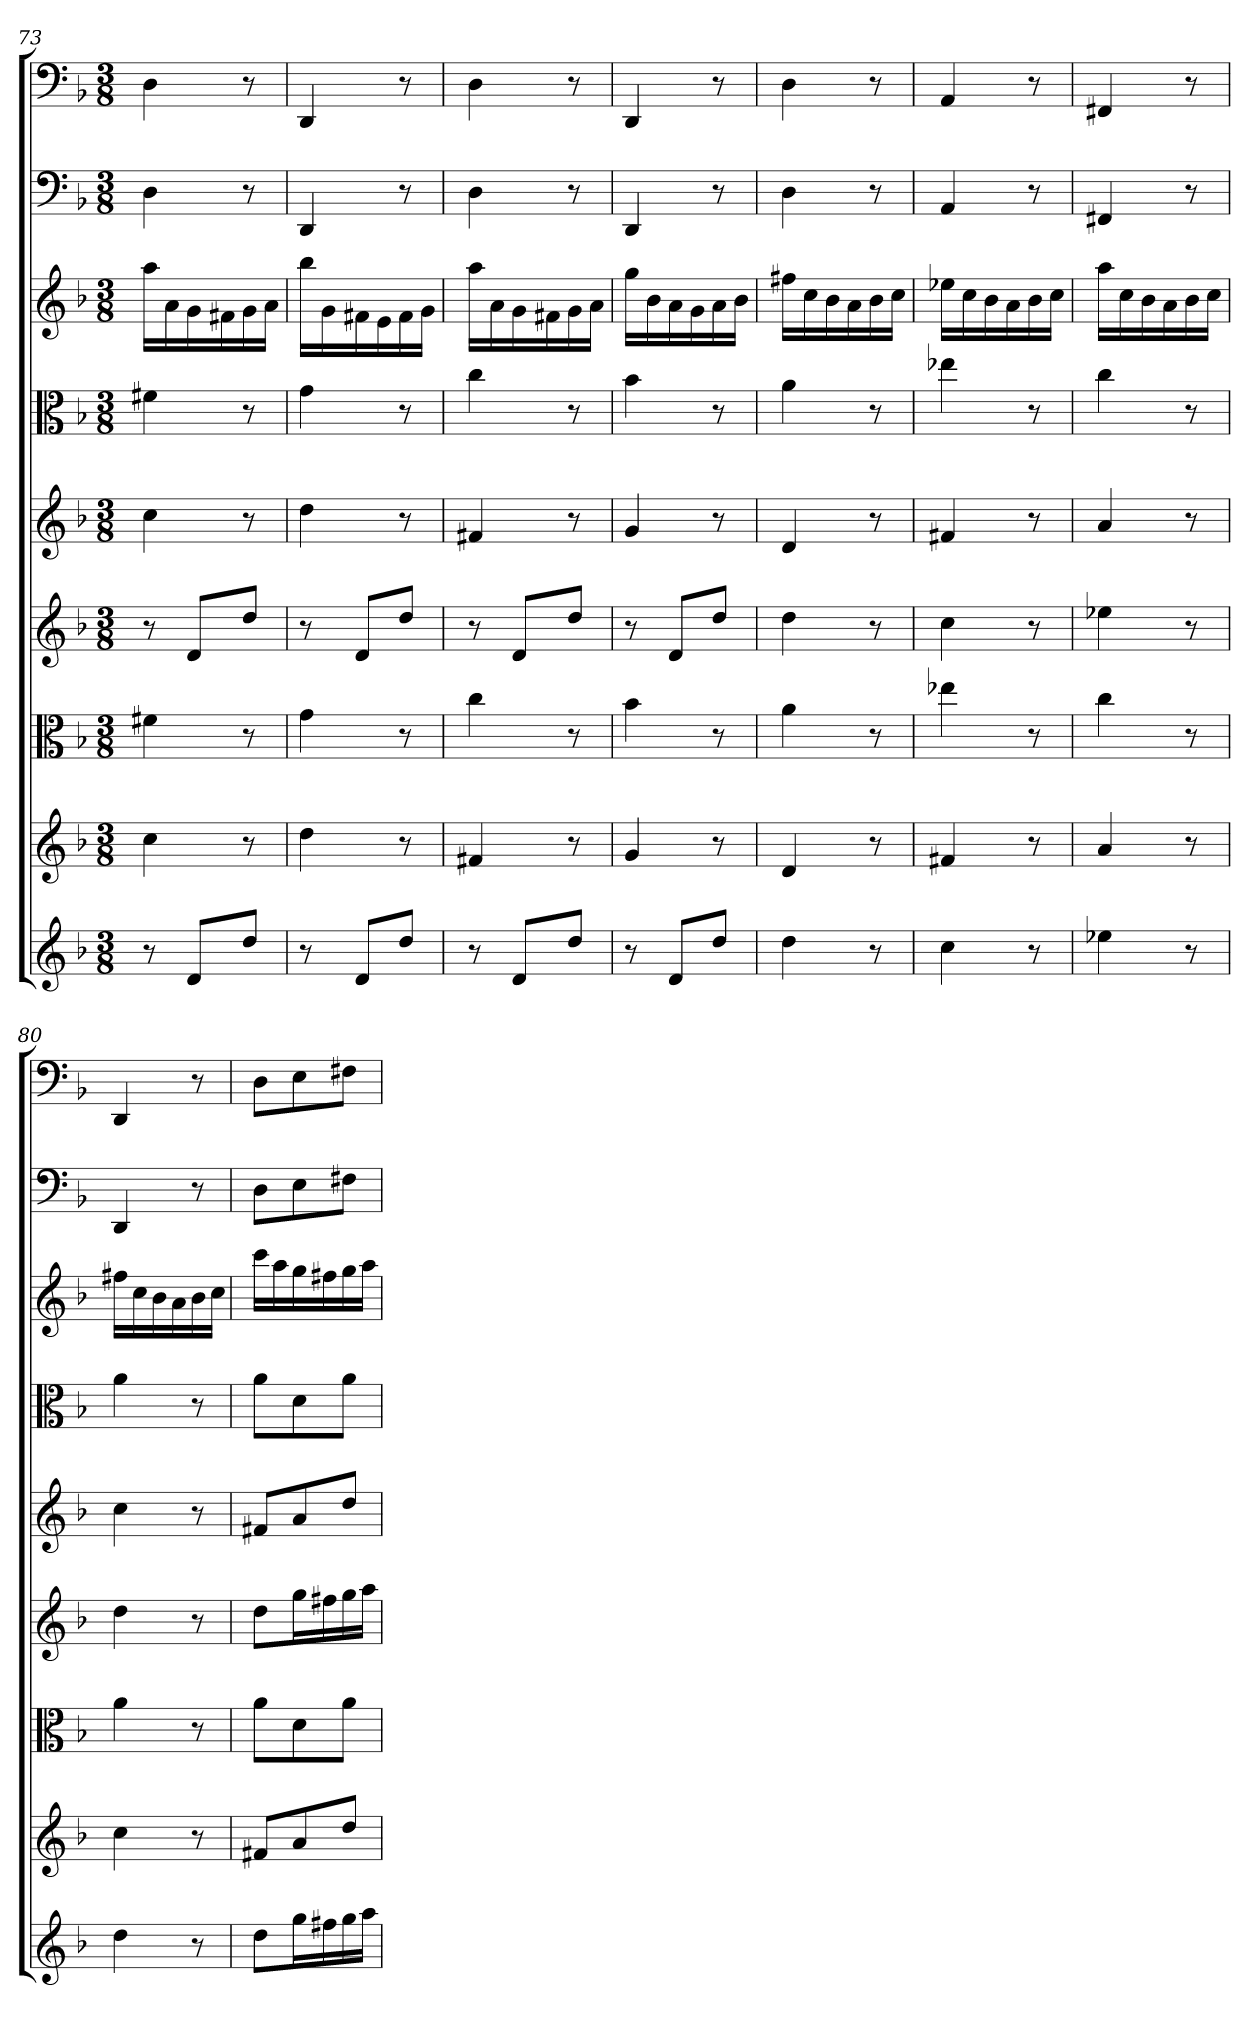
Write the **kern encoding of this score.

**kern	**kern	**kern	**kern	**kern	**kern	**kern	**kern	**kern
*part9	*part8	*part7	*part6	*part5	*part4	*part3	*part2	*part1
*staff9	*staff8	*staff7	*staff6	*staff5	*staff4	*staff3	*staff2	*staff1
*	*	*clefC3	*	*	*clefC3	*	*clefF4	*clefF4
*k[b-]	*k[b-]	*k[b-]	*k[b-]	*k[b-]	*k[b-]	*k[b-]	*k[b-]	*k[b-]
*d:	*d:	*d:	*d:	*d:	*d:	*d:	*d:	*d:
*M3/8	*M3/8	*M3/8	*M3/8	*M3/8	*M3/8	*M3/8	*M3/8	*M3/8
=73	=73	=73	=73	=73	=73	=73	=73	=73
8r	4cc	4f#X	8r	4cc	4f#X	16aaLL	4D	4D
.	.	.	.	.	.	16a	.	.
8dL	.	.	8dL	.	.	16g	.	.
.	.	.	.	.	.	16f#X	.	.
8ddJ	8r	8r	8ddJ	8r	8r	16g	8r	8r
.	.	.	.	.	.	16aJJ	.	.
=74	=74	=74	=74	=74	=74	=74	=74	=74
8r	4dd	4g	8r	4dd	4g	16bb-LL	4DD	4DD
.	.	.	.	.	.	16g	.	.
8dL	.	.	8dL	.	.	16f#X	.	.
.	.	.	.	.	.	16e	.	.
8ddJ	8r	8r	8ddJ	8r	8r	16f#	8r	8r
.	.	.	.	.	.	16gJJ	.	.
=75	=75	=75	=75	=75	=75	=75	=75	=75
8r	4f#X	4cc	8r	4f#X	4cc	16aaLL	4D	4D
.	.	.	.	.	.	16a	.	.
8dL	.	.	8dL	.	.	16g	.	.
.	.	.	.	.	.	16f#X	.	.
8ddJ	8r	8r	8ddJ	8r	8r	16g	8r	8r
.	.	.	.	.	.	16aJJ	.	.
=76	=76	=76	=76	=76	=76	=76	=76	=76
8r	4g	4b-	8r	4g	4b-	16ggLL	4DD	4DD
.	.	.	.	.	.	16b-	.	.
8dL	.	.	8dL	.	.	16a	.	.
.	.	.	.	.	.	16g	.	.
8ddJ	8r	8r	8ddJ	8r	8r	16a	8r	8r
.	.	.	.	.	.	16b-JJ	.	.
=77	=77	=77	=77	=77	=77	=77	=77	=77
4dd	4d	4a	4dd	4d	4a	16ff#XLL	4D	4D
.	.	.	.	.	.	16cc	.	.
.	.	.	.	.	.	16b-	.	.
.	.	.	.	.	.	16a	.	.
8r	8r	8r	8r	8r	8r	16b-	8r	8r
.	.	.	.	.	.	16ccJJ	.	.
=78	=78	=78	=78	=78	=78	=78	=78	=78
4cc	4f#X	4ee-X	4cc	4f#X	4ee-X	16ee-XLL	4AA	4AA
.	.	.	.	.	.	16cc	.	.
.	.	.	.	.	.	16b-	.	.
.	.	.	.	.	.	16a	.	.
8r	8r	8r	8r	8r	8r	16b-	8r	8r
.	.	.	.	.	.	16ccJJ	.	.
=79	=79	=79	=79	=79	=79	=79	=79	=79
4ee-X	4a	4cc	4ee-X	4a	4cc	16aaLL	4FF#X	4FF#X
.	.	.	.	.	.	16cc	.	.
.	.	.	.	.	.	16b-	.	.
.	.	.	.	.	.	16a	.	.
8r	8r	8r	8r	8r	8r	16b-	8r	8r
.	.	.	.	.	.	16ccJJ	.	.
=80	=80	=80	=80	=80	=80	=80	=80	=80
4dd	4cc	4a	4dd	4cc	4a	16ff#XLL	4DD	4DD
.	.	.	.	.	.	16cc	.	.
.	.	.	.	.	.	16b-	.	.
.	.	.	.	.	.	16a	.	.
8r	8r	8r	8r	8r	8r	16b-	8r	8r
.	.	.	.	.	.	16ccJJ	.	.
=81	=81	=81	=81	=81	=81	=81	=81	=81
8ddL	8f#XL	8a\L	8ddL	8f#XL	8a\L	16cccLL	8D\L	8D\L
.	.	.	.	.	.	16aa	.	.
16ggL	8a	8d\	16ggL	8a	8d\	16gg	8E\	8E\
16ff#X	.	.	16ff#X	.	.	16ff#X	.	.
16gg	8ddJ	8a\J	16gg	8ddJ	8a\J	16gg	8F#X\J	8F#X\J
16aaJJ	.	.	16aaJJ	.	.	16aaJJ	.	.
=	=	=	=	=	=	=	=	=
*-	*-	*-	*-	*-	*-	*-	*-	*-
